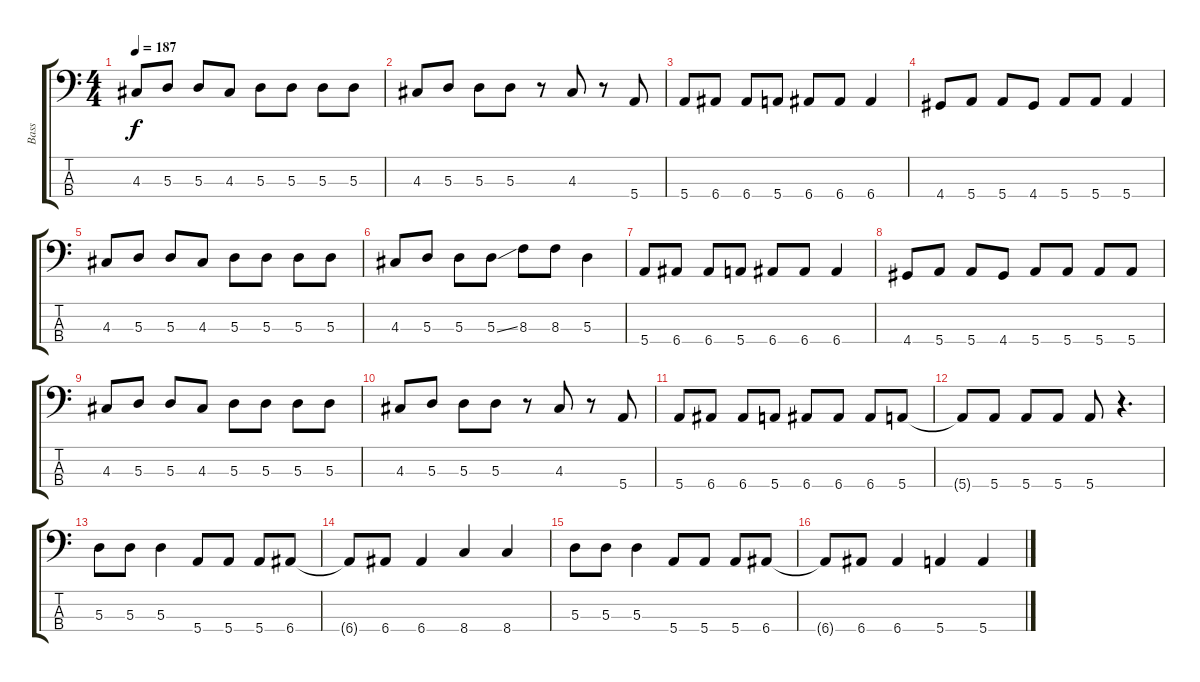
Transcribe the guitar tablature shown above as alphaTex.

\track ("Bass" "Bass") {instrument electricbasspick}
\staff {score tabs}
\tuning (G2 D2 A1 E1) {hide}
\ts (4 4)
\tempo 187
\clef f4
\ks c
4.3.8{dy f} 5.3.8 5.3.8 4.3.8 5.3.8 5.3.8 5.3.8 5.3.8 |
4.3.8 5.3.8 5.3.8 5.3.8 r.8 4.3.8 r.8 5.4.8 |
5.4.8 6.4.8 6.4.8 5.4.8 6.4.8 6.4.8 6.4.4 |
4.4.8 5.4.8 5.4.8 4.4.8 5.4.8 5.4.8 5.4.4 |
4.3.8 5.3.8 5.3.8 4.3.8 5.3.8 5.3.8 5.3.8 5.3.8 |
4.3.8 5.3.8 5.3.8 5.3{ss}.8 8.3.8 8.3.8 5.3.4 |
5.4.8 6.4.8 6.4.8 5.4.8 6.4.8 6.4.8 6.4.4 |
4.4.8 5.4.8 5.4.8 4.4.8 5.4.8 5.4.8 5.4.8 5.4.8 |
4.3.8 5.3.8 5.3.8 4.3.8 5.3.8 5.3.8 5.3.8 5.3.8 |
4.3.8 5.3.8 5.3.8 5.3.8 r.8 4.3.8 r.8 5.4.8 |
5.4.8 6.4.8 6.4.8 5.4.8 6.4.8 6.4.8 6.4.8 5.4.8 |
5.4{t}.8 5.4.8 5.4.8 5.4.8 5.4.8 r.4{d} |
5.3.8 5.3.8 5.3.4 5.4.8 5.4.8 5.4.8 6.4.8 |
6.4{t}.8 6.4.8 6.4.4 8.4.4 8.4.4 |
5.3.8 5.3.8 5.3.4 5.4.8 5.4.8 5.4.8 6.4.8 |
6.4{t}.8 6.4.8 6.4.4 5.4.4 5.4.4
